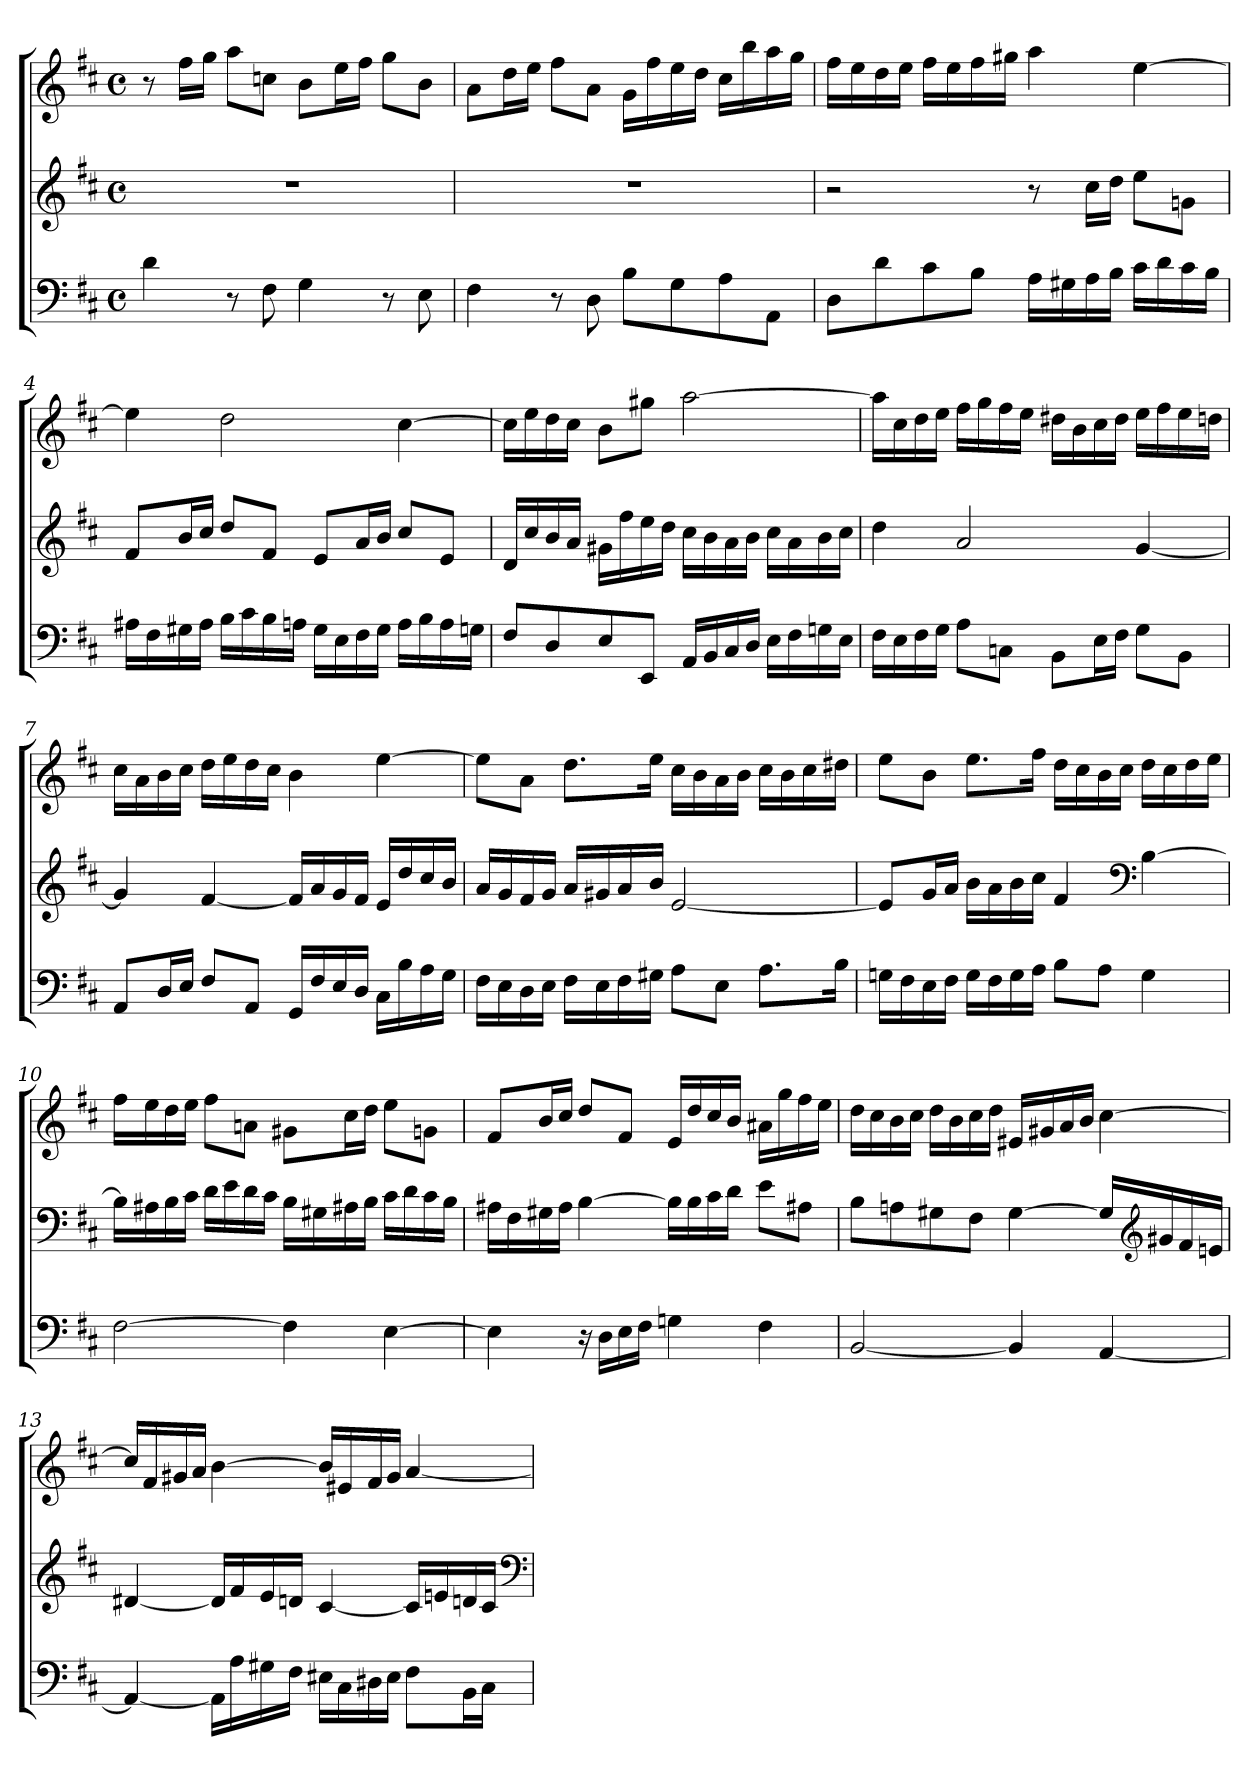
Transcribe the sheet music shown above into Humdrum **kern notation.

**kern	**kern	**kern
*part3	*part2	*part1
*staff3	*staff2	*staff1
*clefF4	*clefG2	*clefG2
*k[f#c#]	*k[f#c#]	*k[f#c#]
*M4/4	*M4/4	*M4/4
*met(c)	*met(c)	*met(c)
*MM92	*MM92	*MM92
=1	=1	=1
4d	1r	8r
.	.	16ff#LL
.	.	16ggJJ
8r	.	8aaL
8F#	.	8ccnJ
4G	.	8bL
.	.	16eeL
.	.	16ff#JJ
8r	.	8ggL
8E	.	8bJ
=2	=2	=2
4F#	1r	8aL
.	.	16ddL
.	.	16eeJJ
8r	.	8ff#L
8D	.	8aJ
8BL	.	16gLL
.	.	16ff#
8G	.	16ee
.	.	16ddJJ
8A	.	16cc#LL
.	.	16bb
8AAJ	.	16aa
.	.	16ggJJ
=3	=3	=3
8DL	2r	16ff#LL
.	.	16ee
8d	.	16dd
.	.	16eeJJ
8c#	.	16ff#LL
.	.	16ee
8BJ	.	16ff#
.	.	16gg#XJJ
16ALL	8r	4aa
16G#X	.	.
16A	16cc#LL	.
16BJJ	16ddJJ	.
16c#LL	8eeL	[4ee
16d	.	.
16c#	8gnJ	.
16BJJ	.	.
=4	=4	=4
16A#XLL	8f#L	4ee]
16F#	.	.
16G#X	16bL	.
16A#JJ	16cc#JJ	.
16BLL	8ddL	2dd
16c#	.	.
16B	8f#J	.
16AnJJ	.	.
16G#LL	8eL	.
16E	.	.
16F#	16aL	.
16G#JJ	16bJJ	.
16ALL	8cc#L	[4cc#
16B	.	.
16A	8eJ	.
16GnJJ	.	.
=5	=5	=5
8F#L	16dLL	16cc#LL]
.	16cc#	16ee
8D	16b	16dd
.	16aJJ	16cc#JJ
8E	16g#XLL	8bL
.	16ff#	.
8EEJ	16ee	8gg#XJ
.	16ddJJ	.
16AALL	16cc#LL	[2aa
16BB	16b	.
16C#	16a	.
16DJJ	16bJJ	.
16ELL	16cc#LL	.
16F#	16a	.
16Gn	16b	.
16EJJ	16cc#JJ	.
=6	=6	=6
16F#LL	4dd	16aaLL]
16E	.	16cc#
16F#	.	16dd
16GJJ	.	16eeJJ
8AL	2a	16ff#LL
.	.	16gg
8CnJ	.	16ff#
.	.	16eeJJ
8BBL	.	16dd#XLL
.	.	16b
16EL	.	16cc#
16F#JJ	.	16dd#JJ
8GL	[4g	16eeLL
.	.	16ff#
8BBJ	.	16ee
.	.	16ddnJJ
=7	=7	=7
8AAL	4g]	16cc#LL
.	.	16a
16DL	.	16b
16EJJ	.	16cc#JJ
8F#L	[4f#	16ddLL
.	.	16ee
8AAJ	.	16dd
.	.	16cc#JJ
16GGLL	16f#LL]	4b
16F#	16a	.
16E	16g	.
16DJJ	16f#JJ	.
16C#LL	16eLL	[4ee
16B	16dd	.
16A	16cc#	.
16GJJ	16bJJ	.
=8	=8	=8
16F#LL	16aLL	8eeL]
16E	16g	.
16D	16f#	8aJ
16EJJ	16gJJ	.
16F#LL	16aLL	8.ddL
16E	16g#X	.
16F#	16a	.
16G#XJJ	16bJJ	16eeJk
8AL	[2e	16cc#LL
.	.	16b
8EJ	.	16a
.	.	16bJJ
8.AL	.	16cc#LL
.	.	16b
.	.	16cc#
16BJk	.	16dd#XJJ
=9	=9	=9
16GnLL	8eL]	8eeL
16F#	.	.
16E	16gL	8bJ
16F#JJ	16aJJ	.
16GLL	16bLL	8.eeL
16F#	16a	.
16G	16b	.
16AJJ	16cc#JJ	16ff#Jk
8BL	4f#	16ddLL
.	.	16cc#
8AJ	.	16b
.	.	16cc#JJ
*	*clefF4	*
4G	[4B	16ddLL
.	.	16cc#
.	.	16dd
.	.	16eeJJ
=10	=10	=10
[2F#	16BLL]	16ff#LL
.	16A#X	16ee
.	16B	16dd
.	16c#JJ	16eeJJ
.	16dLL	8ff#L
.	16e	.
.	16d	8anJ
.	16c#JJ	.
4F#]	16BLL	8g#XL
.	16G#X	.
.	16A#X	16cc#L
.	16BJJ	16ddJJ
[4E	16c#LL	8eeL
.	16d	.
.	16c#	8gnJ
.	16BJJ	.
=11	=11	=11
4E]	16A#XLL	8f#L
.	16F#	.
.	16G#X	16bL
.	16A#JJ	16cc#JJ
16r	[4B	8ddL
16DLL	.	.
16E	.	8f#J
16F#JJ	.	.
4Gn	16BLL]	16eLL
.	16B	16dd
.	16c#	16cc#
.	16dJJ	16bJJ
4F#	8eL	16a#XLL
.	.	16gg
.	8A#XJ	16ff#
.	.	16eeJJ
=12	=12	=12
[2BB	8BL	16ddLL
.	.	16cc#
.	8An	16b
.	.	16cc#JJ
.	8G#X	16ddLL
.	.	16b
.	8F#J	16cc#
.	.	16ddJJ
4BB]	[4G#	16e#XLL
.	.	16g#X
.	.	16a
.	.	16bJJ
[4AA	16G#LL]	[4cc#
*	*clefG2	*
.	16g#X	.
.	16f#	.
.	16enJJ	.
=13	=13	=13
4AA_	[4d#X	16cc#LL]
.	.	16f#
.	.	16g#X
.	.	16aJJ
16AALL]	16d#LL]	[4b
16A	16f#	.
16G#X	16e	.
16F#JJ	16dnJJ	.
16E#XLL	[4c#	16bLL]
16C#	.	16e#X
16D#X	.	16f#
16E#JJ	.	16g#JJ
8F#L	16c#LL]	[4a
.	16en	.
16BBL	16dn	.
16C#JJ	16c#JJ	.
*	*clefF4	*
=	=	=
*-	*-	*-
